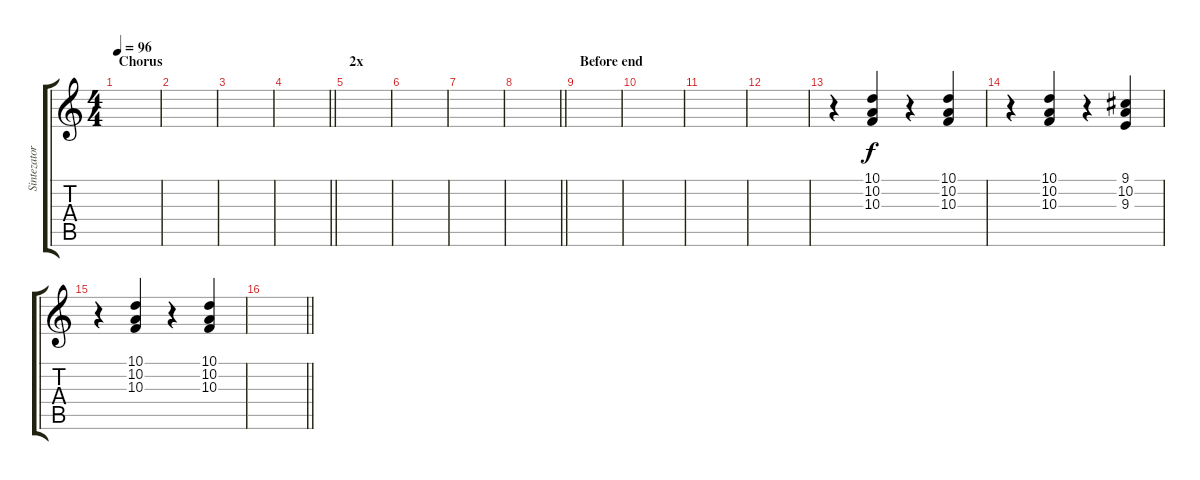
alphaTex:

\track ("Sintezator" "Sintezator") {instrument pizzicatostrings}
\staff {score tabs}
\tuning (E4 B3 G3 D3 A2 E2) {hide}
\ts (4 4)
\section ("" "Chorus")
\tempo 96
\clef g2
\ks c
|
|
|
\barLineRight lightlight
|
\section ("" "2x")
|
|
|
\barLineRight lightlight
|
\section ("" "Before end")
|
|
|
|
r.4 (10.1 10.2 10.3).4 r.4 (10.1 10.2 10.3).4 |
r.4 (10.1 10.2 10.3).4 r.4 (9.1 10.2 9.3).4 |
r.4 (10.1 10.2 10.3).4 r.4 (10.1 10.2 10.3).4 |
\barLineRight lightlight
